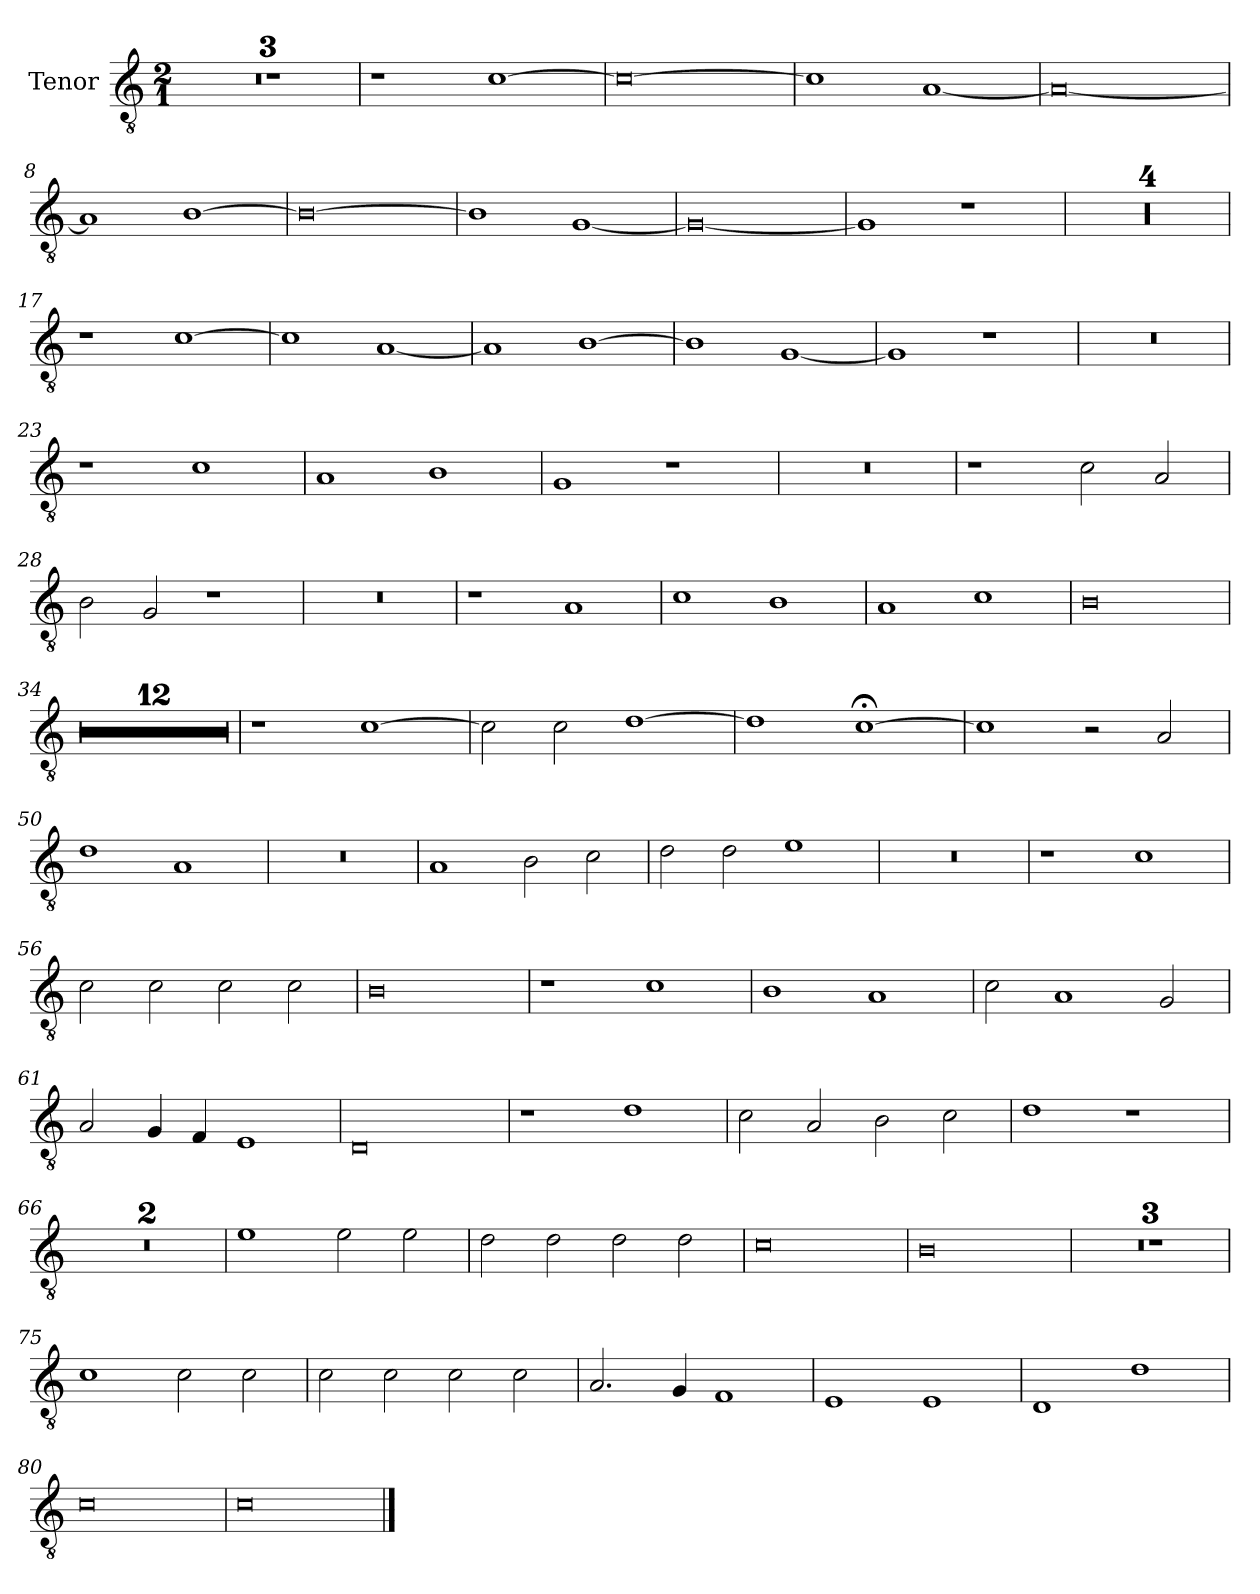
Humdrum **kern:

**kern
*part1
*staff1
*I"Tenor
*I'T
*clefGv2
*k[]
*M2/1
=1
0r
=2
0r
=3
0r
=4
1r
[1c
=5
0c_
=6
1c]
[1A
=7
0A_
=8
1A]
[1B
=9
0B_
=10
1B]
[1G
=11
0G_
=12
1G]
1r
=13
0r
=14
0r
=15
0r
=16
0r
=17
1r
[1c
=18
1c]
[1A
=19
1A]
[1B
=20
1B]
[1G
=21
1G]
1r
=22
0r
=23
1r
1c
=24
1A
1B
=25
1G
1r
=26
0r
=27
1r
2c\
2A/
=28
2B\
2G/
1r
=29
0r
=30
1r
1A
=31
1c
1B
=32
1A
1c
=33
0B
=34
0r
=35
0r
=36
0r
=37
0r
=38
0r
=39
0r
=40
0r
=41
0r
=42
0r
=43
0r
=44
0r
=45
0r
=46
1r
[1c
=47
2c\]
2c\
[1d
=48
1d]
[1c;<
=49
1c]
2r
2A/
=50
1d
1A
=51
0r
=52
1A
2B\
2c\
=53
2d\
2d\
1e
=54
0r
=55
1r
1c
=56
2c\
2c\
2c\
2c\
=57
0B
=58
1r
1c
=59
1B
1A
=60
2c\
1A
2G/
=61
2A/
4G/
4F/
1E
=62
0D
=63
1r
1d
=64
2c\
2A/
2B\
2c\
=65
1d
1r
=66
0r
=67
0r
=68
1e
2e\
2e\
=69
2d\
2d\
2d\
2d\
=70
0c
=71
0B
=72
0r
=73
0r
=74
0r
=75
1c
2c\
2c\
=76
2c\
2c\
2c\
2c\
=77
2.A/
4G/
1F
=78
1E
1E
=79
1D
1d
=80
0c
=81
0c
==
*-
